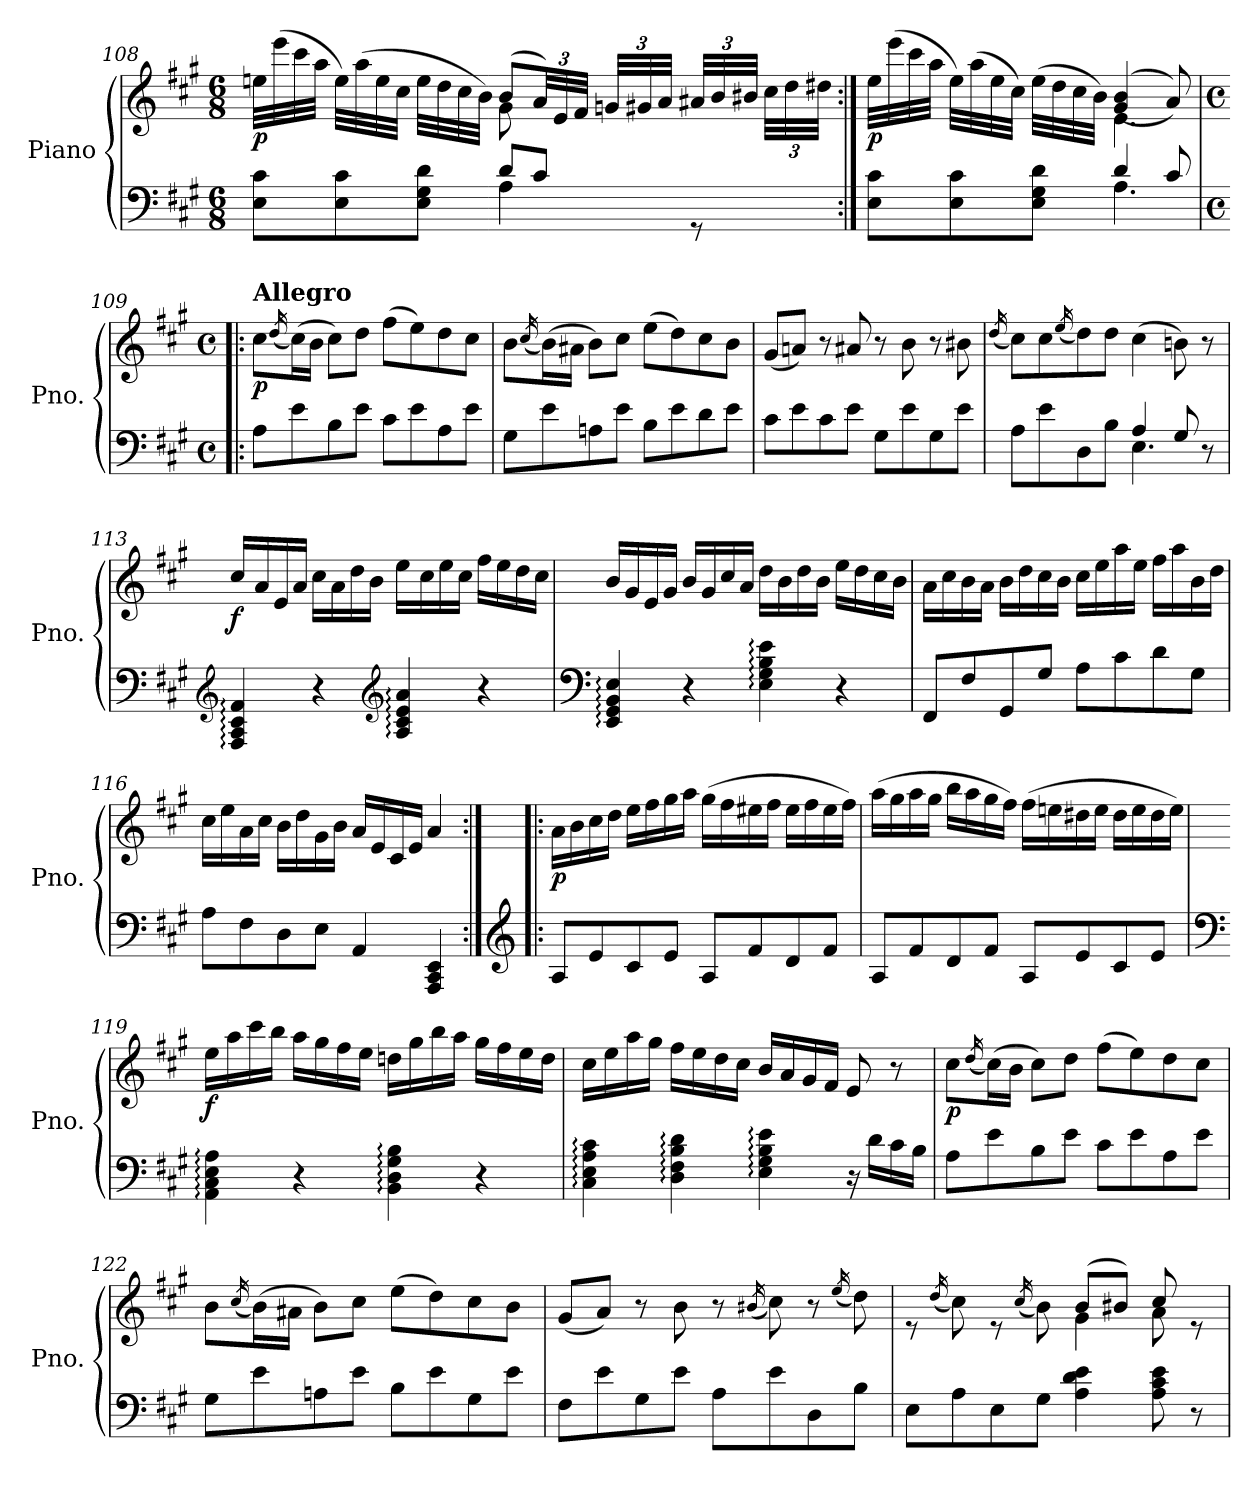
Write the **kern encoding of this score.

**kern	**kern	**dynam
*part1	*part1	*part1
*staff2	*staff1	*staff1/2
*I"Piano	*	*
*I'Pno.	*	*
*clefF4	*clefG2	*
*k[f#c#g#]	*k[f#c#g#]	*
*M6/8	*M6/8	*
=108	=108	=108
*^	*^	*
!	!	!	!	!LO:DY:b
8E\ 8c#\L	4.ryy	32een\LLL	4.ryy	p
.	.	(>32eee\	.	.
.	.	32ccc#\	.	.
.	.	32aa\JJJ	.	.
8E\ 8c#\	.	32ee\LLL)	.	.
.	.	(>32aa\	.	.
.	.	32ee\	.	.
.	.	32cc#\JJJ	.	.
8E\ 8G#\ 8d\J	.	32ee\LLL	.	.
.	.	32dd\	.	.
.	.	32cc#\	.	.
.	.	32b\JJJ)	.	.
8d/L	4A\	(>8b/L	8g#\	.
*	*	*Xbrackettup	*	*
8c#/J	.	48a/LL)	4ryy	.
.	.	48e/	.	.
.	.	48f#/JJJ	.	.
.	.	48gn/LLL	.	.
.	.	48g#X/	.	.
.	.	48a/JJJ	.	.
8rGG	8ryy	48a#X/LLL	.	.
.	.	48b/	.	.
.	.	48b#X/JJJ	.	.
.	.	48cc#\LLL	.	.
.	.	48dd\	.	.
.	.	48dd#X\JJJ	.	.
=108X2:|!	=108X2:|!	=108X2:|!	=108X2:|!	=108X2:|!
!	!	!	!	!LO:DY:b
8E\ 8c#\L	4.ryy	32ee\LLL	4.ryy	p
.	.	(>32eee\	.	.
.	.	32ccc#\	.	.
.	.	32aa\JJJ	.	.
8E\ 8c#\	.	32ee\LLL)	.	.
.	.	(>32aa\	.	.
.	.	32ee\	.	.
.	.	32cc#\JJJ)	.	.
8E\ 8G#\ 8d\J	.	(>32ee\LLL	.	.
.	.	32dd\	.	.
.	.	32cc#\	.	.
.	.	32b\JJJ)	.	.
4d/	4.A\	(<(>4g#/ 4b/	4.e\	.
8c#/	.	8a/))	.	.
*v	*v	*	*	*
*	*v	*v	*
=109!|:	=109!|:	=109!|:
!!LO:REH:place=s1:a:B:fs=14:t=Var. VI.
*M4/4	*M4/4	*
*met(c)	*met(c)	*
*	*MM116	*
!	!LO:TX:a:B:t=Allegro	!
!	!	!LO:DY:b
8A\L	8cc#\L	p
.	(<16qdd/	.
8e\	(>16cc#\L)	.
.	16b\JJ	.
8B\	8cc#\L)	.
8e\J	8dd\J	.
8c#\L	(>8ff#\L	.
8e\	8ee\)	.
8A\	8dd\	.
8e\J	8cc#\J	.
=110	=110	=110
8G#\L	8b\L	.
.	(<16qcc#/	.
8e\	(>16b\L)	.
.	16a#X\JJ	.
8An\	8b\L)	.
8e\J	8cc#\J	.
8B\L	(>8ee\L	.
8e\	8dd\)	.
8d\	8cc#\	.
8e\J	8b\J	.
=111	=111	=111
8c#\L	(<8g#/L	.
8e\	8an/J)	.
8c#\	8r	.
8e\J	8a#X/	.
8G#\L	8r	.
8e\	8b\	.
8G#\	8r	.
8e\J	8b#X\	.
=112	=112	=112
.	(<16qdd/	.
*^	*	*
8A\L	2ryy	8cc#\L)	.
8e\	.	8cc#\	.
.	.	(<16qee/	.
8D\	.	8dd\)	.
8B\J	.	8dd\J	.
4A/	4.E\	(>4cc#\	.
8G#/	.	8bn\)	.
8r	8ryy	8r	.
=113	=113	=113	=113
!	!	!	!LO:DY:b
*v	*v	*	*
4AAA/: 4CC#/: 4EE/: 4AA/:	16cc#/LL	f
.	16a/	.
.	16e/	.
.	16a/JJ	.
4r	16cc#\LL	.
.	16a\	.
.	16dd\	.
.	16b\JJ	.
*clefG2	*	*
4A/: 4c#/: 4e/: 4a/:	16ee\LL	.
.	16cc#\	.
.	16ee\	.
.	16cc#\JJ	.
4r	16ff#\LL	.
.	16ee\	.
.	16dd\	.
.	16cc#\JJ	.
=114	=114	=114
*clefF4	*	*
4EE/: 4GG#/: 4BB/: 4E/:	16b/LL	.
.	16g#/	.
.	16e/	.
.	16g#/JJ	.
4r	16b/LL	.
.	16g#/	.
.	16cc#/	.
.	16a/JJ	.
4E\: 4G#\: 4B\: 4e\:	16dd\LL	.
.	16b\	.
.	16dd\	.
.	16b\JJ	.
4r	16ee\LL	.
.	16dd\	.
.	16cc#\	.
.	16b\JJ	.
=115	=115	=115
8FF#/L	16a\LL	.
.	16cc#\	.
8F#/	16b\	.
.	16a\JJ	.
8GG#/	16b\LL	.
.	16dd\	.
8G#/J	16cc#\	.
.	16b\JJ	.
8A\L	16cc#\LL	.
.	16ee\	.
8c#\	16aa\	.
.	16ee\JJ	.
8d\	16ff#\LL	.
.	16aa\	.
8G#\J	16b\	.
.	16dd\JJ	.
=116	=116	=116
8A\L	16cc#\LL	.
.	16ee\	.
8F#\	16a\	.
.	16cc#\JJ	.
8D\	16b\LL	.
.	16dd\	.
8E\J	16g#\	.
.	16b\JJ	.
4AA/	16a/LL	.
.	16e/	.
.	16c#/	.
.	16e/JJ	.
4AAA/ 4CC#/ 4EE/	4a/	.
=117:|!|:	=117:|!|:	=117:|!|:
*clefG2	*	*
!	!	!LO:DY:b
8A/L	16a\LL	p
.	16b\	.
8e/	16cc#\	.
.	16dd\JJ	.
8c#/	16ee\LL	.
.	16ff#\	.
8e/J	16gg#\	.
.	16aa\JJ	.
8A/L	(>16gg#\LL	.
.	16ff#\	.
8f#/	16ee#X\	.
.	16ff#\JJ	.
8d/	16ee#\LL	.
.	16ff#\	.
8f#/J	16ee#\	.
.	16ff#\JJ)	.
=118	=118	=118
8A/L	(>16aa\LL	.
.	16gg#\	.
8f#/	16aa\	.
.	16gg#\JJ	.
8d/	16bb\LL	.
.	16aa\	.
8f#/J	16gg#\	.
.	16ff#\JJ)	.
8A/L	(>16ff#\LL	.
.	16een\	.
8e/	16dd#X\	.
.	16ee\JJ	.
8c#/	16dd#\LL	.
.	16ee\	.
8e/J	16dd#\	.
.	16ee\JJ)	.
=119	=119	=119
*clefF4	*	*
!	!	!LO:DY:b
4AA\: 4C#\: 4E\: 4A\:	16ee\LL	f
.	16aa\	.
.	16ccc#\	.
.	16bb\JJ	.
4r	16aa\LL	.
.	16gg#\	.
.	16ff#\	.
.	16ee\JJ	.
4BB\: 4D\: 4G#\: 4B\:	16ddn\LL	.
.	16gg#\	.
.	16bb\	.
.	16aa\JJ	.
4r	16gg#\LL	.
.	16ff#\	.
.	16ee\	.
.	16dd\JJ	.
=120	=120	=120
4C#\: 4E\: 4A\: 4c#\:	16cc#\LL	.
.	16ee\	.
.	16aa\	.
.	16gg#\JJ	.
4D\: 4F#\: 4B\: 4d\:	16ff#\LL	.
.	16ee\	.
.	16dd\	.
.	16cc#\JJ	.
4E\: 4G#\: 4B\: 4e\:	16b/LL	.
.	16a/	.
.	16g#/	.
.	16f#/JJ	.
16r	8e/	.
16d\LL	.	.
16c#\	8r	.
16B\JJ	.	.
=121	=121	=121
!	!	!LO:DY:b
8A\L	8cc#\L	p
.	(<16qdd/	.
8e\	(>16cc#\L)	.
.	16b\JJ	.
8B\	8cc#\L)	.
8e\J	8dd\J	.
8c#\L	(>8ff#\L	.
8e\	8ee\)	.
8A\	8dd\	.
8e\J	8cc#\J	.
=122	=122	=122
8G#\L	8b\L	.
.	(<16qcc#/	.
8e\	(>16b\L)	.
.	16a#X\JJ	.
8An\	8b\L)	.
8e\J	8cc#\J	.
8B\L	(>8ee\L	.
8e\	8dd\)	.
8G#\	8cc#\	.
8e\J	8b\J	.
=123	=123	=123
8F#\L	(<8g#/L	.
8e\	8a/J)	.
8G#\	8r	.
8e\J	8b\	.
8A\L	8r	.
.	(<16qb#X/	.
8e\	8cc#\)	.
8D\	8r	.
.	(<16qee/	.
8B\J	8dd\)	.
=124	=124	=124
*	*^	*
8E\L	8re	2ryy	.
.	(<16qdd/	.	.
8A\	8cc#\)	.	.
8E\	8re	.	.
.	(<16qcc#/	.	.
8G#\J	8b\)	.	.
4A\ 4d\ 4e\	(>8b/L	4g#\	.
.	8b#X/J)	.	.
8A\ 8c#\ 8e\	8cc#/	8a\	.
8r	8re	8ryy	.
*	*v	*v	*
=	=	=
*-	*-	*-
